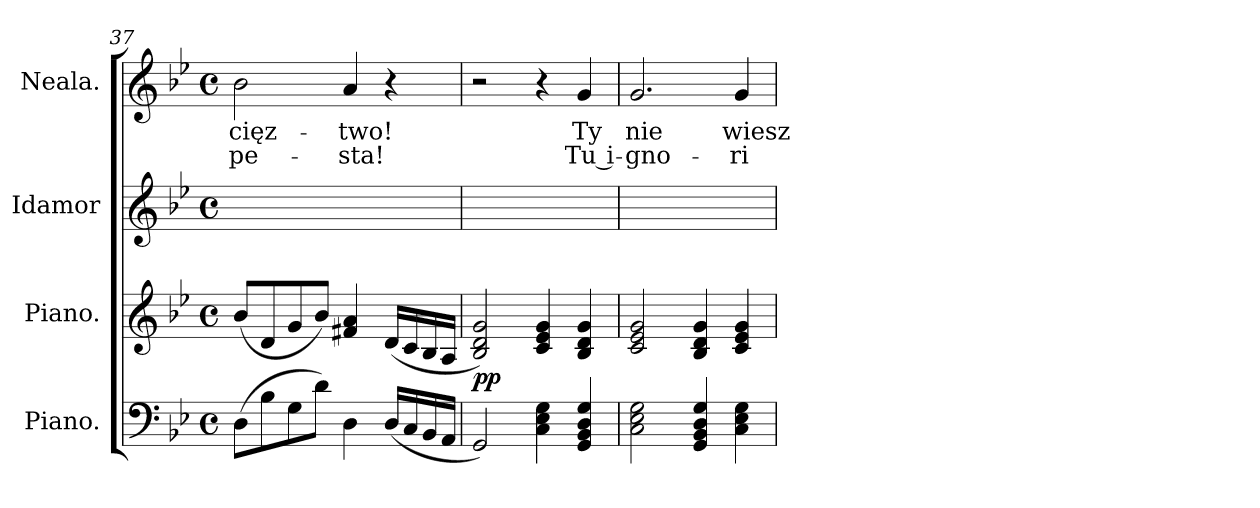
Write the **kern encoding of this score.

**kern	**kern	**dynam	**kern	**kern	**text	**text
*part4	*part3	*part3	*part2	*part1	*part1	*part1
*staff4	*staff3	*staff3	*staff2	*staff1	*staff1	*staff1
*I"Piano.	*I"Piano.	*	*I"Idamor	*I"Neala.	*	*
*	*	*	*I'I.	*I'N.	*	*
*clefF4	*clefG2	*	*clefG2	*clefG2	*	*
*k[b-e-]	*k[b-e-]	*	*k[b-e-]	*k[b-e-]	*	*
*g:	*g:	*	*g:	*g:	*	*
*M4/4	*M4/4	*	*M4/4	*M4/4	*	*
*met(c)	*met(c)	*	*met(c)	*met(c)	*	*
=37	=37	=37	=37	=37	=37	=37
(8D\L	(8b-/L	.	1ryy	2b-\	-cięz-	-pe-
8B-\	8d/	.	.	.	.	.
8G\	8g/	.	.	.	.	.
8d\J)	8b-/J)	.	.	.	.	.
4D\	4f#X/ 4a/	.	.	4a/	-two!	-sta!
(16D/LL	(16d/LL	.	.	4r	.	.
16C/	16c/	.	.	.	.	.
16BB-/	16B-/	.	.	.	.	.
16AA/JJ	16A/JJ	.	.	.	.	.
=38	=38	=38	=38	=38	=38	=38
2GG/)	2B-/ 2d/ 2g/)	pp	1ryy	2r	.	.
4C\ 4E-\ 4G\	4c/ 4e-/ 4g/	.	.	4r	.	.
4GG/ 4BB-/ 4D/ 4G/	4B-/ 4d/ 4g/	.	.	4g/	Ty	Tu i-
=39	=39	=39	=39	=39	=39	=39
2C\ 2E-\ 2G\	2c/ 2e-/ 2g/	.	1ryy	2.g/	nie	-gno-
4GG/ 4BB-/ 4D/ 4G/	4B-/ 4d/ 4g/	.	.	.	.	.
4C\ 4E-\ 4G\	4c/ 4e-/ 4g/	.	.	4g/	wiesz	-ri
=	=	=	=	=	=	=
*-	*-	*-	*-	*-	*-	*-
